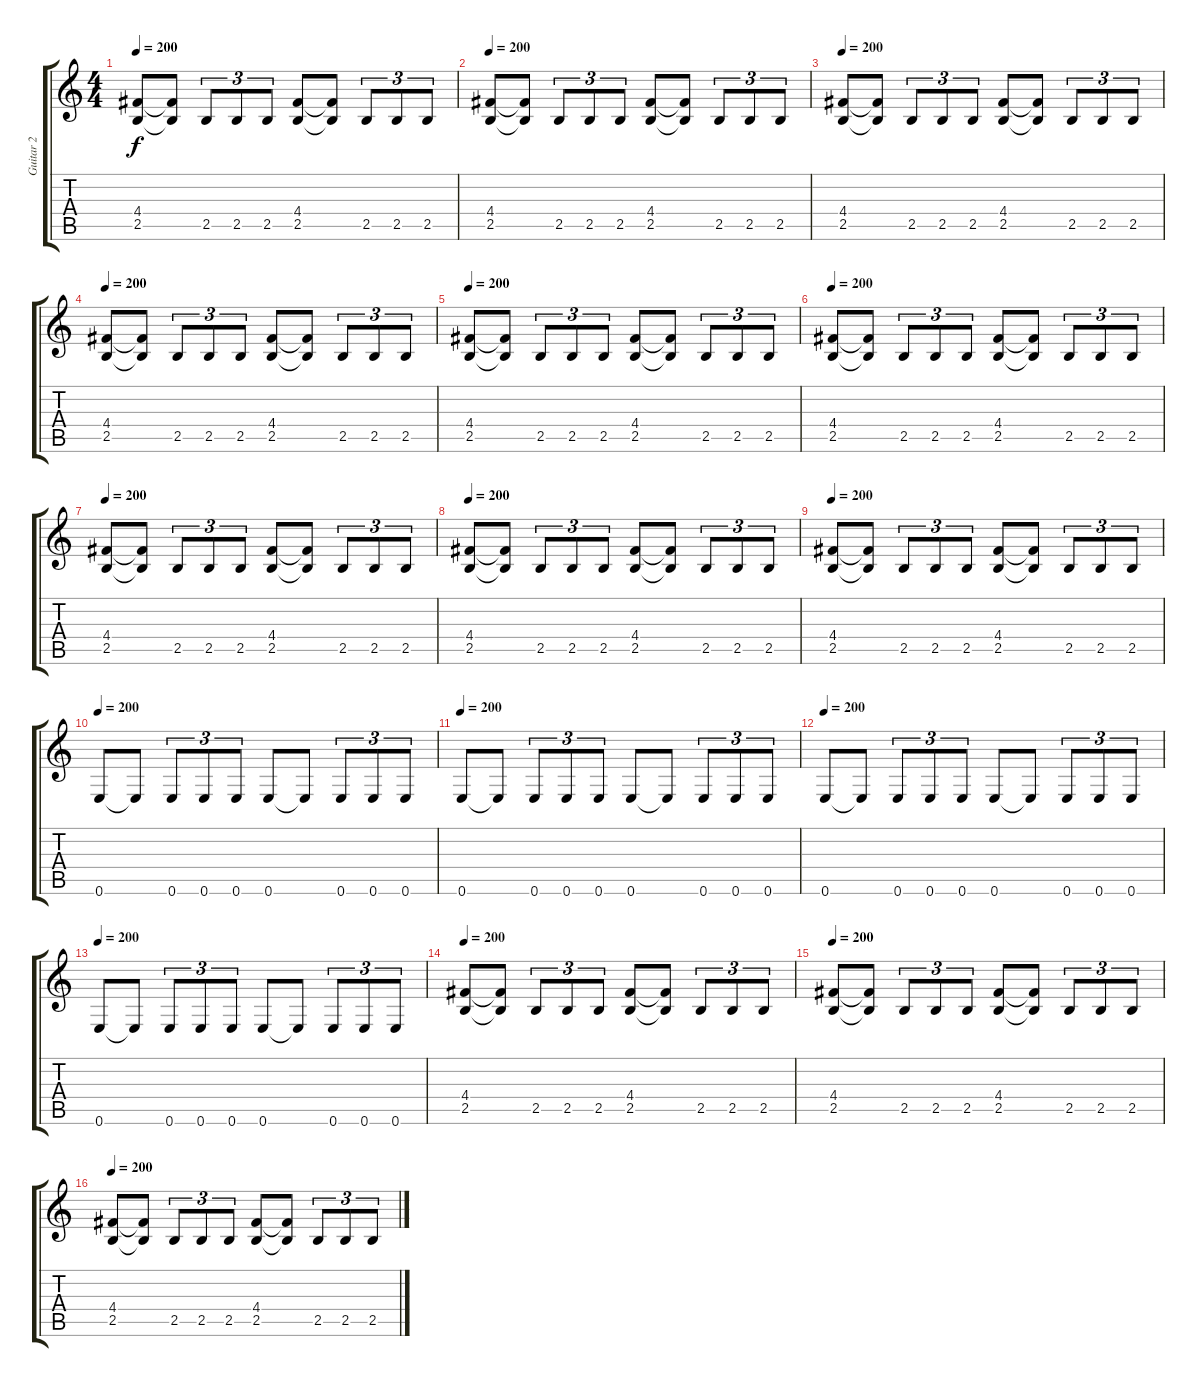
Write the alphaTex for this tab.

\track ("Guitar 2" "Guitar 2") {instrument distortionguitar}
\staff {score tabs}
\tuning (E4 B3 G3 D3 A2 E2) {hide}
\ts (4 4)
\tempo 200
\clef g2
\ks c
(4.4 2.5).8{dy f} (4.4{t} 2.5{t}).8 2.5.8{tu (3 2)} 2.5.8{tu (3 2)} 2.5.8{tu (3 2)} (4.4 2.5).8 (4.4{t} 2.5{t}).8 2.5.8{tu (3 2)} 2.5.8{tu (3 2)} 2.5.8{tu (3 2)} |
\tempo 200
(4.4 2.5).8 (4.4{t} 2.5{t}).8 2.5.8{tu (3 2)} 2.5.8{tu (3 2)} 2.5.8{tu (3 2)} (4.4 2.5).8 (4.4{t} 2.5{t}).8 2.5.8{tu (3 2)} 2.5.8{tu (3 2)} 2.5.8{tu (3 2)} |
\tempo 200
(4.4 2.5).8 (4.4{t} 2.5{t}).8 2.5.8{tu (3 2)} 2.5.8{tu (3 2)} 2.5.8{tu (3 2)} (4.4 2.5).8 (4.4{t} 2.5{t}).8 2.5.8{tu (3 2)} 2.5.8{tu (3 2)} 2.5.8{tu (3 2)} |
\tempo 200
(4.4 2.5).8 (4.4{t} 2.5{t}).8 2.5.8{tu (3 2)} 2.5.8{tu (3 2)} 2.5.8{tu (3 2)} (4.4 2.5).8 (4.4{t} 2.5{t}).8 2.5.8{tu (3 2)} 2.5.8{tu (3 2)} 2.5.8{tu (3 2)} |
\tempo 200
(4.4 2.5).8 (4.4{t} 2.5{t}).8 2.5.8{tu (3 2)} 2.5.8{tu (3 2)} 2.5.8{tu (3 2)} (4.4 2.5).8 (4.4{t} 2.5{t}).8 2.5.8{tu (3 2)} 2.5.8{tu (3 2)} 2.5.8{tu (3 2)} |
\tempo 200
(4.4 2.5).8 (4.4{t} 2.5{t}).8 2.5.8{tu (3 2)} 2.5.8{tu (3 2)} 2.5.8{tu (3 2)} (4.4 2.5).8 (4.4{t} 2.5{t}).8 2.5.8{tu (3 2)} 2.5.8{tu (3 2)} 2.5.8{tu (3 2)} |
\tempo 200
(4.4 2.5).8 (4.4{t} 2.5{t}).8 2.5.8{tu (3 2)} 2.5.8{tu (3 2)} 2.5.8{tu (3 2)} (4.4 2.5).8 (4.4{t} 2.5{t}).8 2.5.8{tu (3 2)} 2.5.8{tu (3 2)} 2.5.8{tu (3 2)} |
\tempo 200
(4.4 2.5).8 (4.4{t} 2.5{t}).8 2.5.8{tu (3 2)} 2.5.8{tu (3 2)} 2.5.8{tu (3 2)} (4.4 2.5).8 (4.4{t} 2.5{t}).8 2.5.8{tu (3 2)} 2.5.8{tu (3 2)} 2.5.8{tu (3 2)} |
\tempo 200
(4.4 2.5).8 (4.4{t} 2.5{t}).8 2.5.8{tu (3 2)} 2.5.8{tu (3 2)} 2.5.8{tu (3 2)} (4.4 2.5).8 (4.4{t} 2.5{t}).8 2.5.8{tu (3 2)} 2.5.8{tu (3 2)} 2.5.8{tu (3 2)} |
\tempo 200
0.6.8 0.6{t}.8 0.6.8{tu (3 2)} 0.6.8{tu (3 2)} 0.6.8{tu (3 2)} 0.6.8 0.6{t}.8 0.6.8{tu (3 2)} 0.6.8{tu (3 2)} 0.6.8{tu (3 2)} |
\tempo 200
0.6.8 0.6{t}.8 0.6.8{tu (3 2)} 0.6.8{tu (3 2)} 0.6.8{tu (3 2)} 0.6.8 0.6{t}.8 0.6.8{tu (3 2)} 0.6.8{tu (3 2)} 0.6.8{tu (3 2)} |
\tempo 200
0.6.8 0.6{t}.8 0.6.8{tu (3 2)} 0.6.8{tu (3 2)} 0.6.8{tu (3 2)} 0.6.8 0.6{t}.8 0.6.8{tu (3 2)} 0.6.8{tu (3 2)} 0.6.8{tu (3 2)} |
\tempo 200
0.6.8 0.6{t}.8 0.6.8{tu (3 2)} 0.6.8{tu (3 2)} 0.6.8{tu (3 2)} 0.6.8 0.6{t}.8 0.6.8{tu (3 2)} 0.6.8{tu (3 2)} 0.6.8{tu (3 2)} |
\tempo 200
(4.4 2.5).8 (4.4{t} 2.5{t}).8 2.5.8{tu (3 2)} 2.5.8{tu (3 2)} 2.5.8{tu (3 2)} (4.4 2.5).8 (4.4{t} 2.5{t}).8 2.5.8{tu (3 2)} 2.5.8{tu (3 2)} 2.5.8{tu (3 2)} |
\tempo 200
(4.4 2.5).8 (4.4{t} 2.5{t}).8 2.5.8{tu (3 2)} 2.5.8{tu (3 2)} 2.5.8{tu (3 2)} (4.4 2.5).8 (4.4{t} 2.5{t}).8 2.5.8{tu (3 2)} 2.5.8{tu (3 2)} 2.5.8{tu (3 2)} |
\tempo 200
(4.4 2.5).8 (4.4{t} 2.5{t}).8 2.5.8{tu (3 2)} 2.5.8{tu (3 2)} 2.5.8{tu (3 2)} (4.4 2.5).8 (4.4{t} 2.5{t}).8 2.5.8{tu (3 2)} 2.5.8{tu (3 2)} 2.5.8{tu (3 2)}
